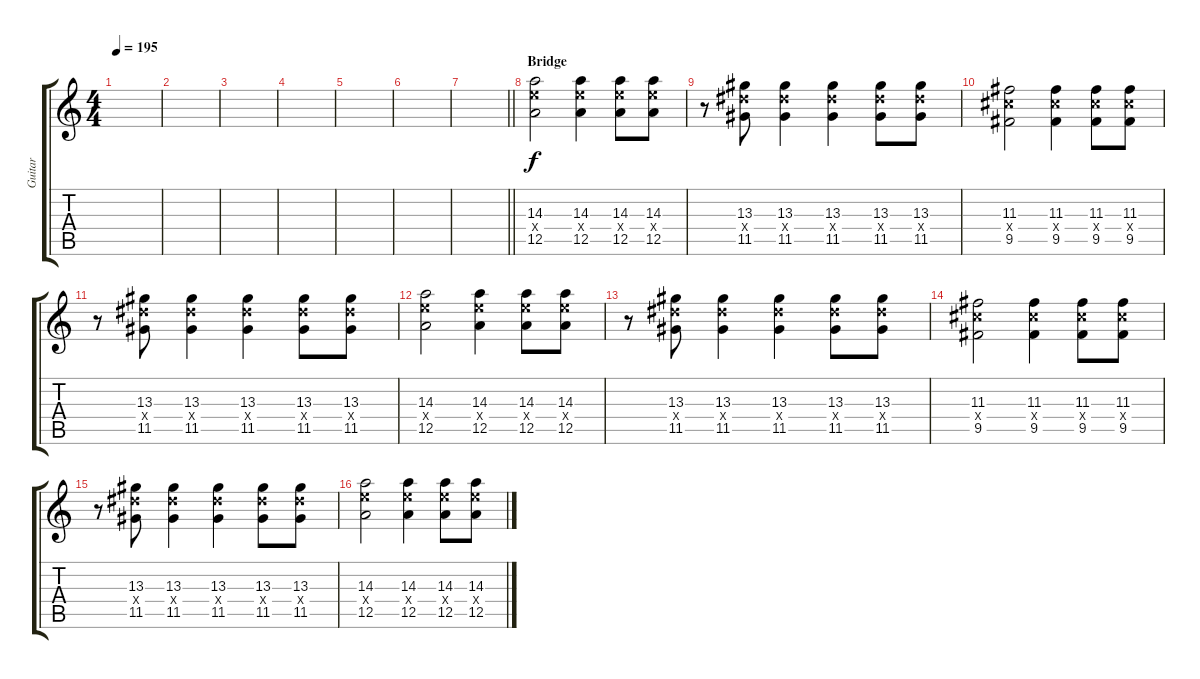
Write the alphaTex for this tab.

\track ("Guitar" "Guitar") {instrument distortionguitar}
\staff {score tabs}
\tuning (E4 B3 G3 D3 A2 E2) {hide}
\ts (4 4)
\tempo 195
\clef g2
\ks c
|
|
|
|
|
|
\barLineRight lightlight
|
\section ("" "Bridge")
(14.3 14.4{x} 12.5).2 (14.3 14.4{x} 12.5).4 (14.3 14.4{x} 12.5).8 (14.3 14.4{x} 12.5).8 |
r.8 (13.3 13.4{x} 11.5).8 (13.3 13.4{x} 11.5).4 (13.3 13.4{x} 11.5).4 (13.3 13.4{x} 11.5).8 (13.3 13.4{x} 11.5).8 |
(11.3 11.4{x} 9.5).2 (11.3 11.4{x} 9.5).4 (11.3 11.4{x} 9.5).8 (11.3 11.4{x} 9.5).8 |
r.8 (13.3 13.4{x} 11.5).8 (13.3 13.4{x} 11.5).4 (13.3 13.4{x} 11.5).4 (13.3 13.4{x} 11.5).8 (13.3 13.4{x} 11.5).8 |
(14.3 14.4{x} 12.5).2 (14.3 14.4{x} 12.5).4 (14.3 14.4{x} 12.5).8 (14.3 14.4{x} 12.5).8 |
r.8 (13.3 13.4{x} 11.5).8 (13.3 13.4{x} 11.5).4 (13.3 13.4{x} 11.5).4 (13.3 13.4{x} 11.5).8 (13.3 13.4{x} 11.5).8 |
(11.3 11.4{x} 9.5).2 (11.3 11.4{x} 9.5).4 (11.3 11.4{x} 9.5).8 (11.3 11.4{x} 9.5).8 |
r.8 (13.3 13.4{x} 11.5).8 (13.3 13.4{x} 11.5).4 (13.3 13.4{x} 11.5).4 (13.3 13.4{x} 11.5).8 (13.3 13.4{x} 11.5).8 |
(14.3 14.4{x} 12.5).2 (14.3 14.4{x} 12.5).4 (14.3 14.4{x} 12.5).8 (14.3 14.4{x} 12.5).8
